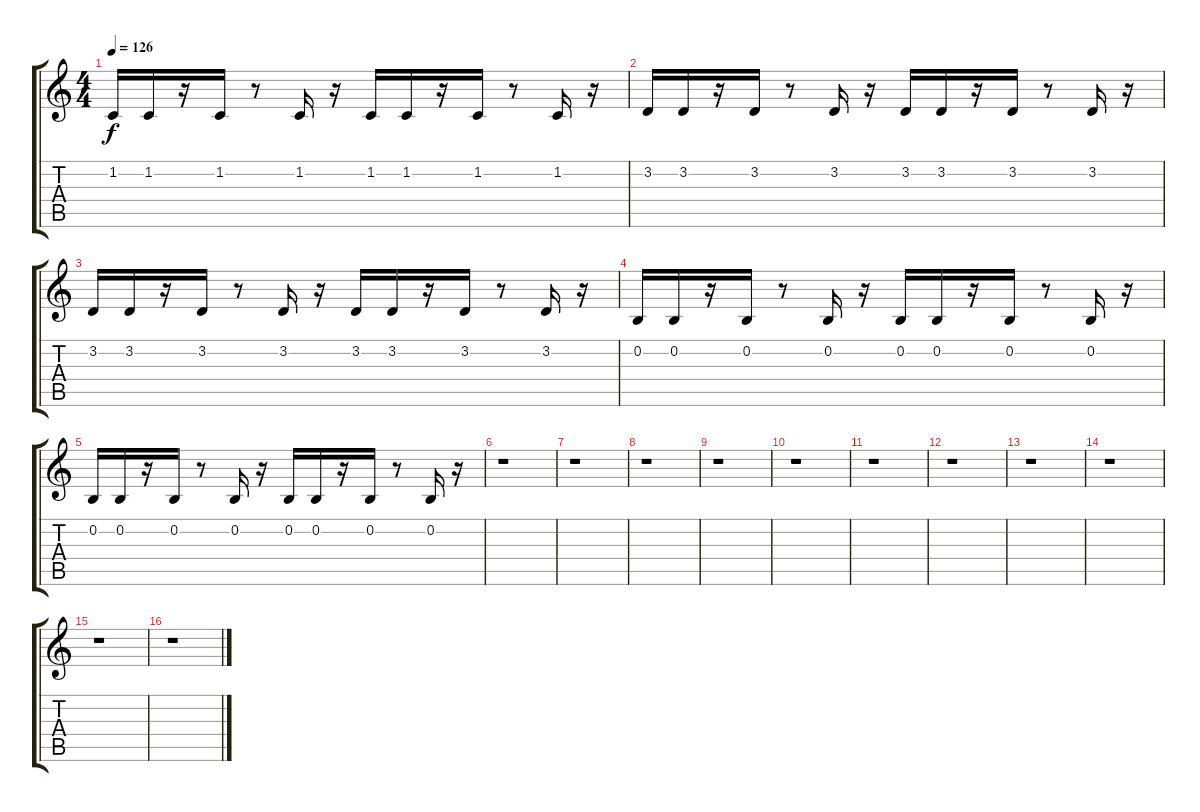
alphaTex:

\track "" {instrument lead4chiff}
\staff {score tabs}
\tuning (E4 B3 G3 D3 A2 E2) {hide}
\ts (4 4)
\tempo 126
\clef g2
\ks c
1.2.16{dy f} 1.2.16 r.16 1.2.16 r.8 1.2.16 r.16 1.2.16 1.2.16 r.16 1.2.16 r.8 1.2.16 r.16 |
3.2.16 3.2.16 r.16 3.2.16 r.8 3.2.16 r.16 3.2.16 3.2.16 r.16 3.2.16 r.8 3.2.16 r.16 |
3.2.16 3.2.16 r.16 3.2.16 r.8 3.2.16 r.16 3.2.16 3.2.16 r.16 3.2.16 r.8 3.2.16 r.16 |
0.2.16 0.2.16 r.16 0.2.16 r.8 0.2.16 r.16 0.2.16 0.2.16 r.16 0.2.16 r.8 0.2.16 r.16 |
0.2.16 0.2.16 r.16 0.2.16 r.8 0.2.16 r.16 0.2.16 0.2.16 r.16 0.2.16 r.8 0.2.16 r.16 |
r.1 |
r.1 |
r.1 |
r.1 |
r.1 |
r.1 |
r.1 |
r.1 |
r.1 |
r.1 |
r.1
